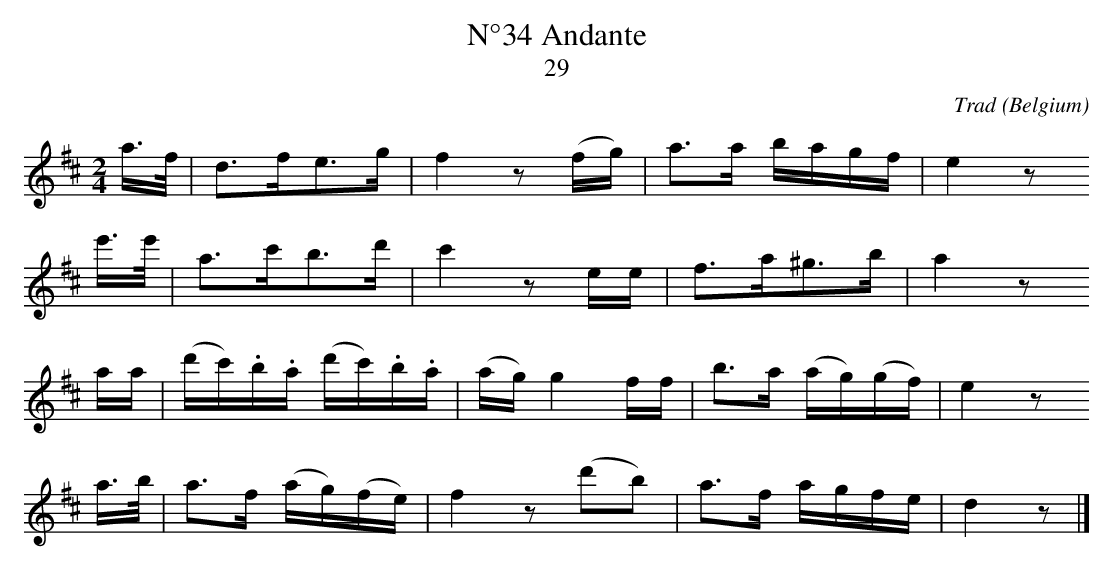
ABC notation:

X:1
T:N°34 Andante
T:29
C:Trad
O:Belgium
M:2/4
L:1/16
K:Dmaj
a>f|d2>f2e2>g2|f4 z2(fg)|a2>a2 bagf|e4 z2
e'>e'|a2>c'2b2>d'2|c'4 z2ee|f2>a2^g2>b2|a4 z2
aa|(d'c').b.a (d'c').b.a|(ag)g4ff|b2>a2 (ag)(gf)|e4 z2
a>b|a2>f2 (ag)(fe)|f4 z2(d'2b2)|a2>f2 agfe|d4 z2|]
